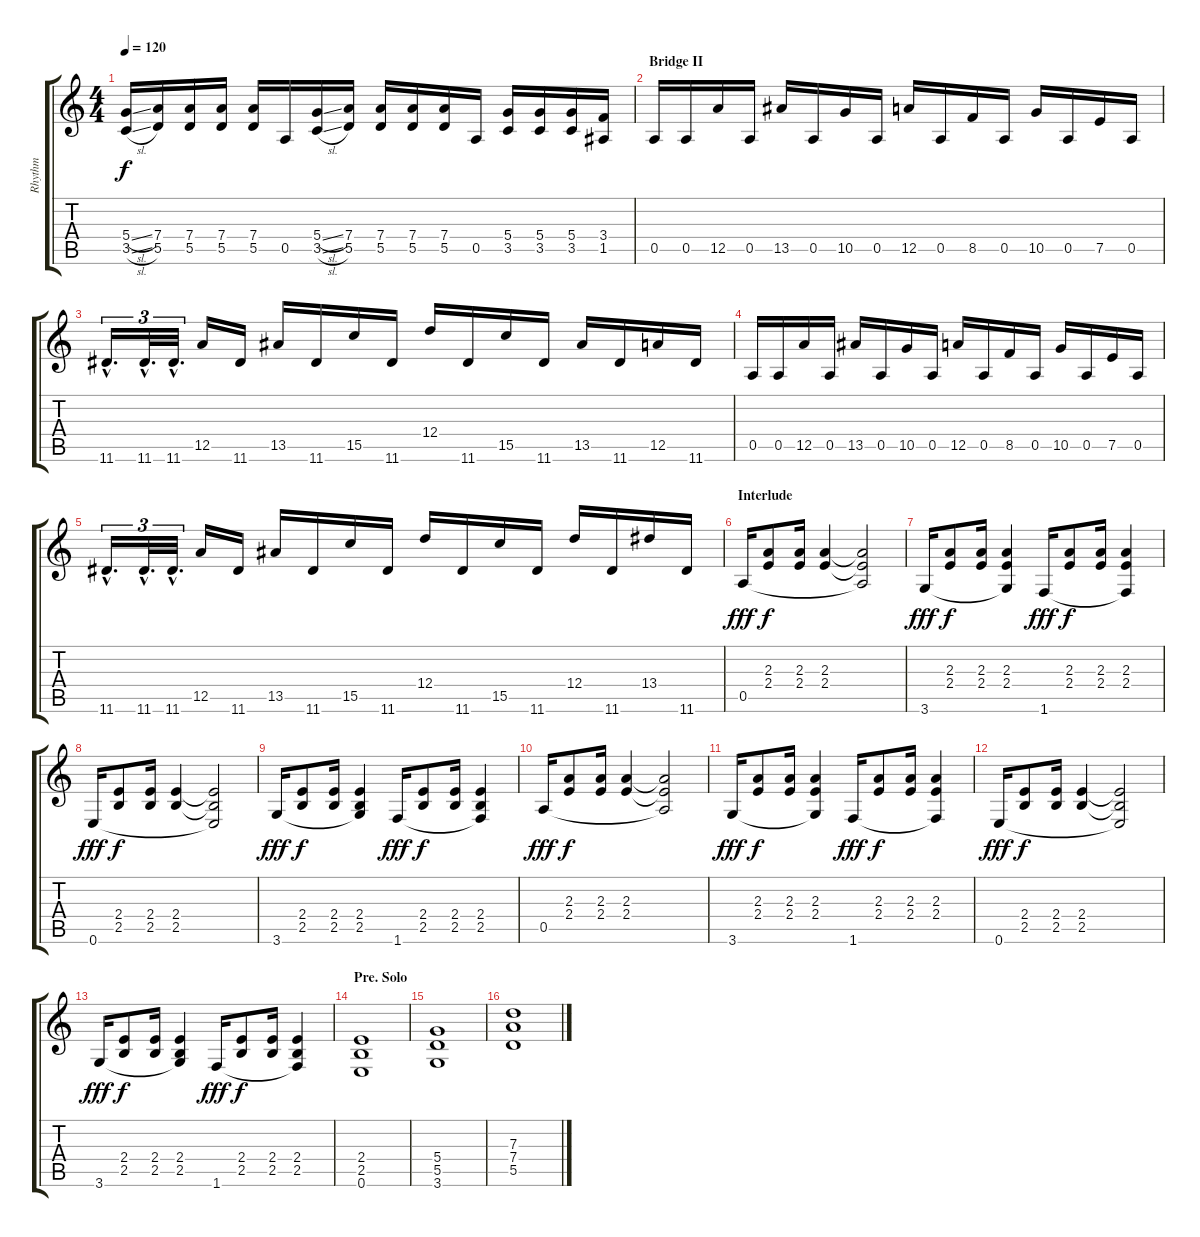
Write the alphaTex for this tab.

\track ("Rhythm" "Rhythm") {instrument distortionguitar}
\staff {score tabs}
\tuning (E4 B3 G3 D3 A2 E2) {hide}
\ts (4 4)
\tempo 120
\clef g2
\ks c
(5.4{sl} 3.5{sl}).16{dy f} (7.4 5.5).16 (7.4 5.5).16 (7.4 5.5).16 (7.4 5.5).16 0.5.16 (5.4{sl} 3.5{sl}).16 (7.4 5.5).16 (7.4 5.5).16 (7.4 5.5).16 (7.4 5.5).16 0.5.16 (5.4 3.5).16 (5.4 3.5).16 (5.4 3.5).16 (3.4 1.5).16 |
\section ("" "Bridge II")
0.5.16 0.5.16 12.5.16 0.5.16 13.5.16 0.5.16 10.5.16 0.5.16 12.5.16 0.5.16 8.5.16 0.5.16 10.5.16 0.5.16 7.5.16 0.5.16 |
11.6{hac}.16{d tu (3 2)} 11.6{hac}.32{d tu (3 2)} 11.6{hac}.32{d tu (3 2)} 12.5.16 11.6.16 13.5.16 11.6.16 15.5.16 11.6.16 12.4.16 11.6.16 15.5.16 11.6.16 13.5.16 11.6.16 12.5.16 11.6.16 |
0.5.16 0.5.16 12.5.16 0.5.16 13.5.16 0.5.16 10.5.16 0.5.16 12.5.16 0.5.16 8.5.16 0.5.16 10.5.16 0.5.16 7.5.16 0.5.16 |
11.6{hac}.16{d tu (3 2)} 11.6{hac}.32{d tu (3 2)} 11.6{hac}.32{d tu (3 2)} 12.5.16 11.6.16 13.5.16 11.6.16 15.5.16 11.6.16 12.4.16 11.6.16 15.5.16 11.6.16 12.4.16 11.6.16 13.4.16 11.6.16 |
\section ("" "Interlude")
0.5.16{dy fff volume 12} (2.3 2.4).8{dy f} (2.3 2.4).16 (2.3 2.4).4 (2.3{t} 2.4{t} 0.5{t}).2 |
3.6.16{dy fff} (2.3 2.4).8{dy f} (2.3 2.4).16 (2.3 2.4 3.6{t}).4 1.6.16{dy fff} (2.3 2.4).8{dy f} (2.3 2.4).16 (2.3 2.4 1.6{t}).4 |
0.6.16{dy fff} (2.4 2.5).8{dy f} (2.4 2.5).16 (2.4 2.5).4 (2.4{t} 2.5{t} 0.6{t}).2 |
3.6.16{dy fff} (2.4 2.5).8{dy f} (2.4 2.5).16 (2.4 2.5 3.6{t}).4 1.6.16{dy fff} (2.4 2.5).8{dy f} (2.4 2.5).16 (2.4 2.5 1.6{t}).4 |
0.5.16{dy fff} (2.3 2.4).8{dy f} (2.3 2.4).16 (2.3 2.4).4 (2.3{t} 2.4{t} 0.5{t}).2 |
3.6.16{dy fff} (2.3 2.4).8{dy f} (2.3 2.4).16 (2.3 2.4 3.6{t}).4 1.6.16{dy fff} (2.3 2.4).8{dy f} (2.3 2.4).16 (2.3 2.4 1.6{t}).4 |
0.6.16{dy fff} (2.4 2.5).8{dy f} (2.4 2.5).16 (2.4 2.5).4 (2.4{t} 2.5{t} 0.6{t}).2 |
3.6.16{dy fff} (2.4 2.5).8{dy f} (2.4 2.5).16 (2.4 2.5 3.6{t}).4 1.6.16{dy fff} (2.4 2.5).8{dy f} (2.4 2.5).16 (2.4 2.5 1.6{t}).4 |
\section ("" "Pre. Solo")
(2.4 2.5 0.6).1{volume 16} |
(5.4 5.5 3.6).1 |
(7.3 7.4 5.5).1
